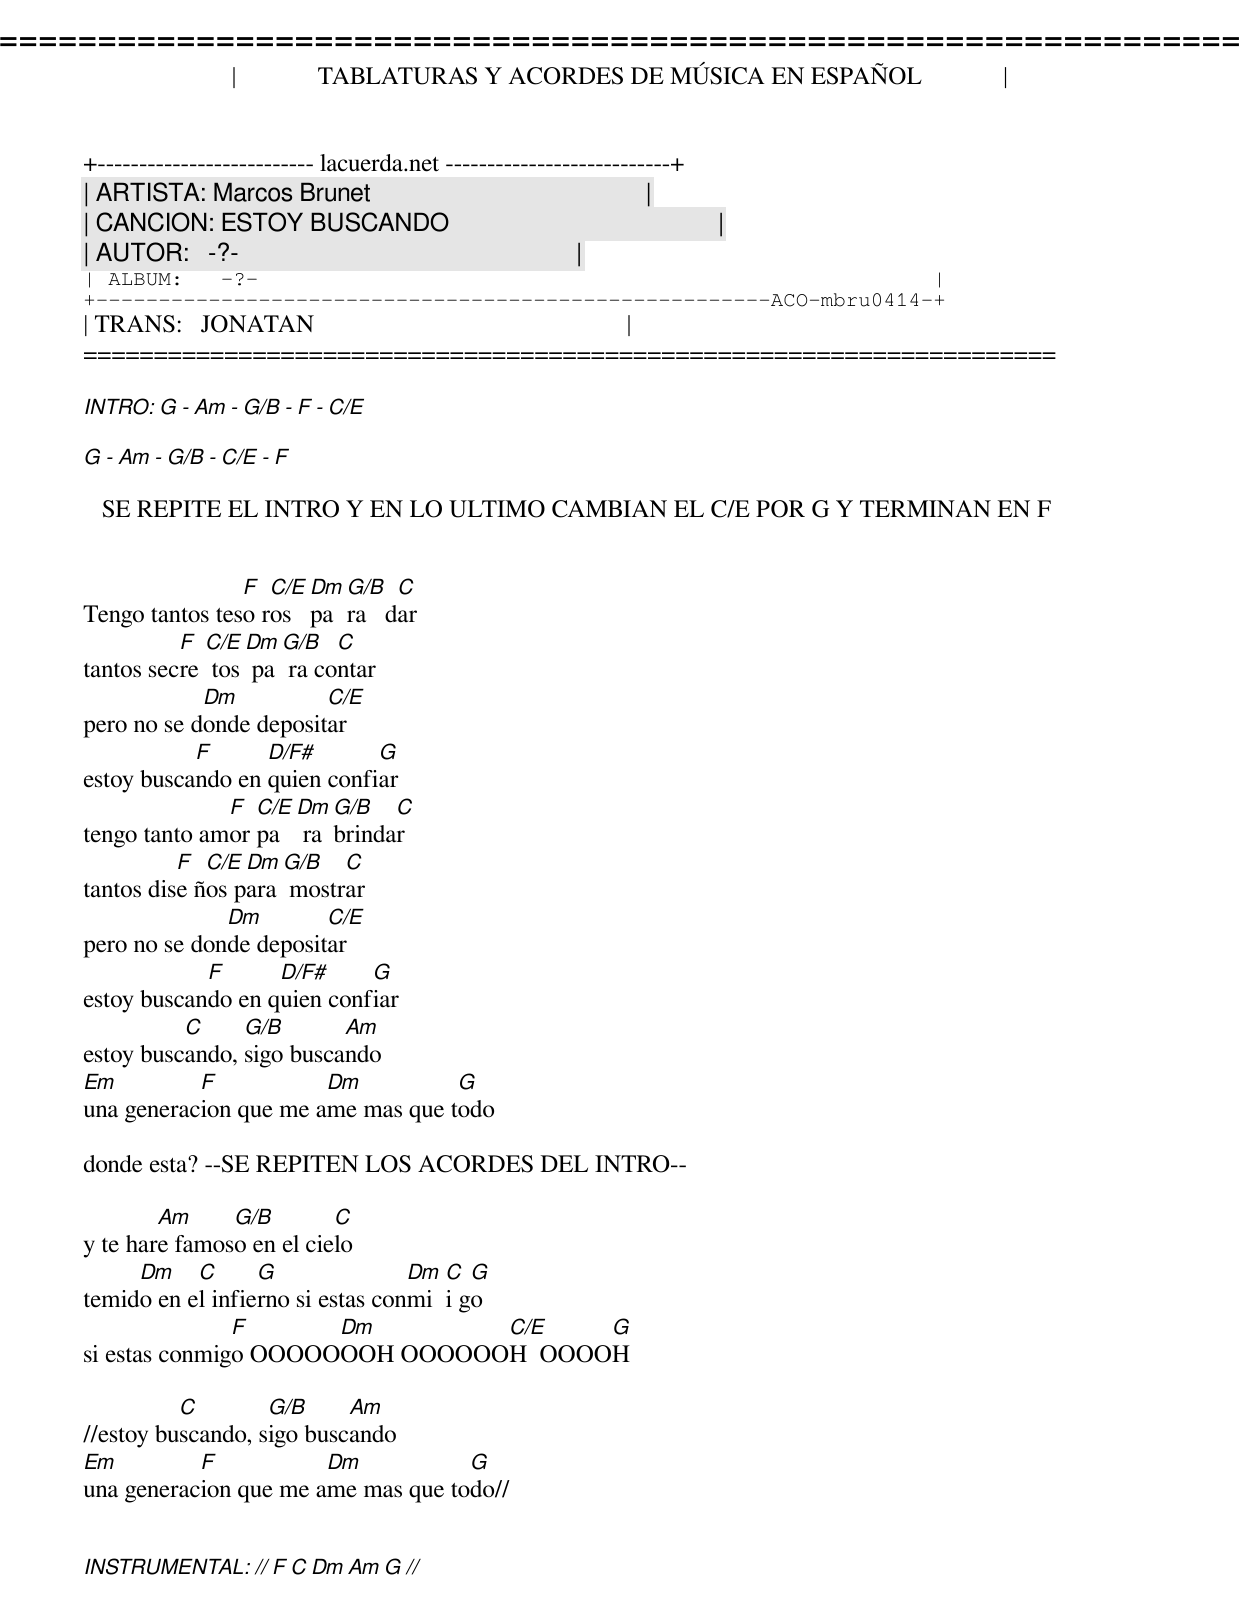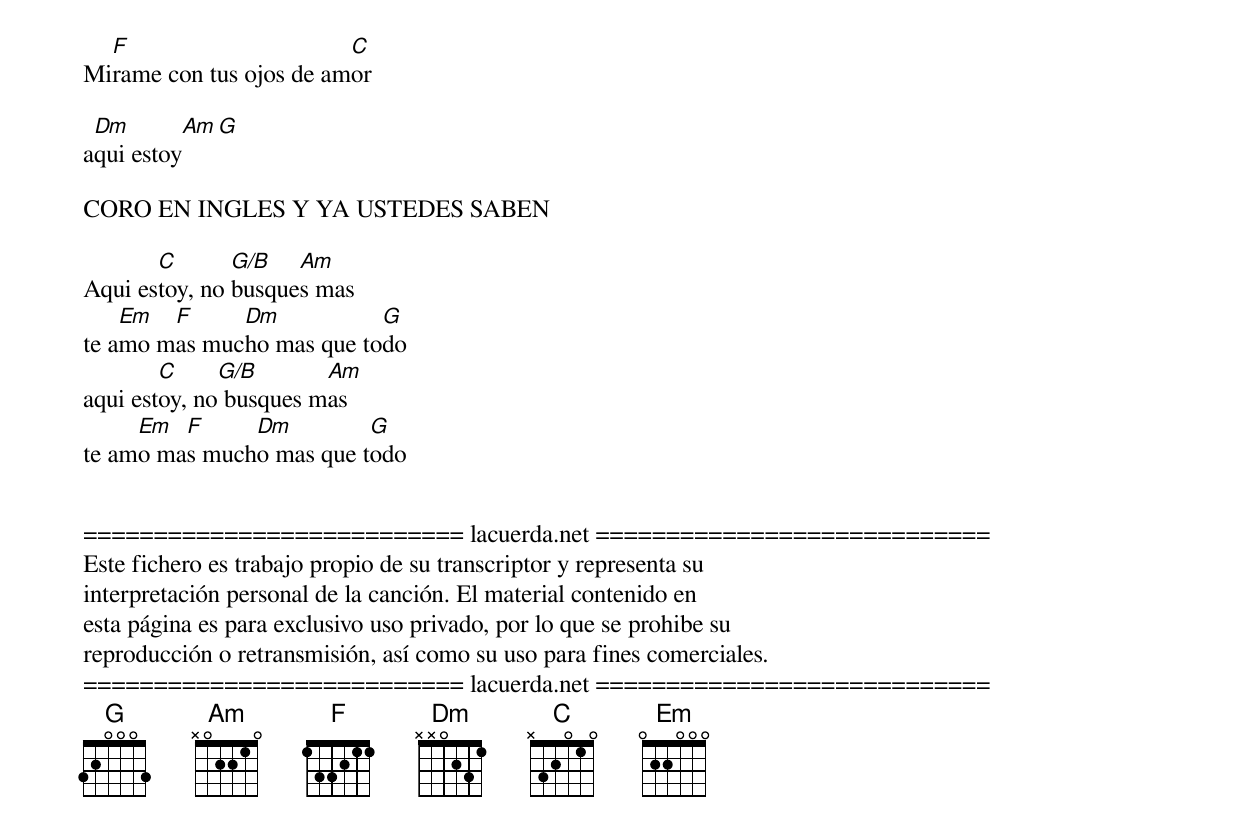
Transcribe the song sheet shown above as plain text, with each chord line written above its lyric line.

=====================================================================
|             TABLATURAS Y ACORDES DE MÚSICA EN ESPAÑOL             |
+-------------------------- lacuerda.net ---------------------------+
| ARTISTA: Marcos Brunet                                            |
| CANCION: ESTOY BUSCANDO                                           |
| AUTOR:   -?-                                                      |
| ALBUM:   -?-                                                      |
+------------------------------------------------------ACO-mbru0414-+
| TRANS:   JONATAN                                                  |
=====================================================================

INTRO: G - Am - G/B - F - C/E

       G - Am - G/B - C/E - F

   SE REPITE EL INTRO Y EN LO ULTIMO CAMBIAN EL C/E POR G Y TERMINAN EN F


                F  C/E Dm  G/B   C
Tengo tantos teso ros  pa  ra   dar
          F  C/E Dm  G/B   C
tantos secre  tos pa  ra contar
            Dm          C/E
pero no se donde depositar
           F      D/F#       G
estoy buscando en quien confiar
              F  C/E Dm  G/B   C
tengo tanto amor pa   ra brindar
          F  C/E Dm  G/B   C
tantos dise ños para  mostrar
              Dm        C/E
pero no se donde depositar
            F      D/F#     G
estoy buscando en quien confiar
          C     G/B       Am
estoy buscando, sigo buscando
Em         F           Dm          G
una generacion que me ame mas que todo

donde esta? --SE REPITEN LOS ACORDES DEL INTRO--

        Am     G/B        C
y te hare famoso en el cielo
     Dm    C      G               Dm  C  G
temido en el infierno si estas conmi  i go
               F      Dm        C/E    G
si estas conmigo OOOOOOOH OOOOOOH  OOOOH

          C        G/B     Am
//estoy buscando, sigo buscando
Em         F           Dm           G
una generacion que me ame mas que todo//


INSTRUMENTAL: // F      C       Dm     Am     G //


  F                      C
Mirame con tus ojos de amor

 Dm         Am   G
aqui estoy

CORO EN INGLES Y YA USTEDES SABEN

       C       G/B   Am
Aqui estoy, no busques mas
    Em  F     Dm           G
te amo mas mucho mas que todo
        C     G/B       Am
aqui estoy, no busques mas
     Em  F     Dm         G
te amo mas mucho mas que todo


=========================== lacuerda.net ============================
Este fichero es trabajo propio de su transcriptor y representa su
interpretación personal de la canción. El material contenido en
esta página es para exclusivo uso privado, por lo que se prohibe su
reproducción o retransmisión, así como su uso para fines comerciales.
=========================== lacuerda.net ============================
